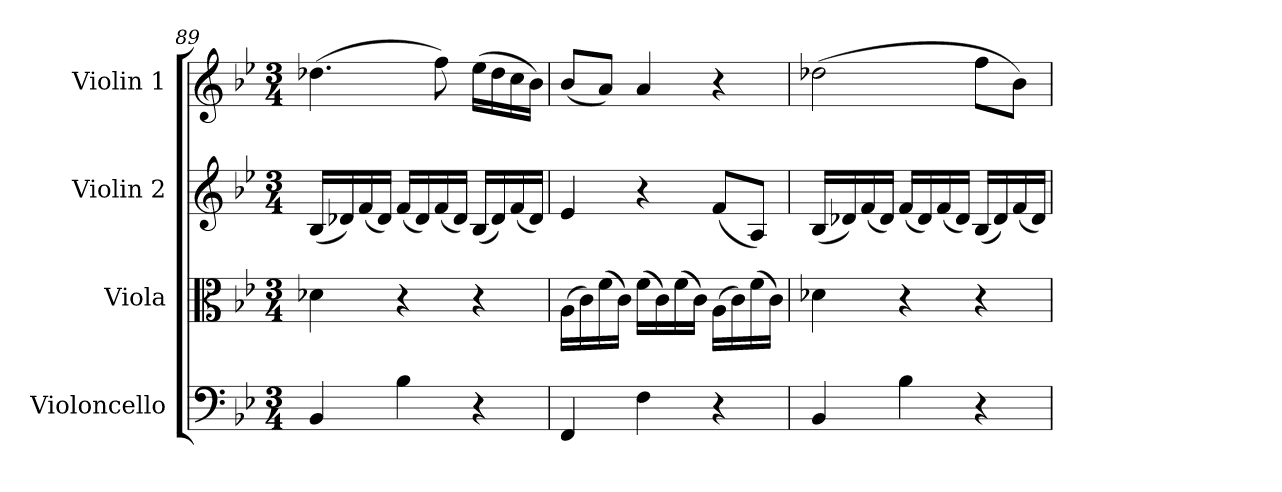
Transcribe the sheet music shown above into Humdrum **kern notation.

**kern	**kern	**kern	**kern
*part4	*part3	*part2	*part1
*staff4	*staff3	*staff2	*staff1
*I"Violoncello	*I"Viola	*I"Violin 2	*I"Violin 1
*I'Vc	*I'Vla	*I'Vln	*I'Vln
*clefF4	*clefC3	*clefG2	*clefG2
*k[b-e-]	*k[b-e-]	*k[b-e-]	*k[b-e-]
*M3/4	*M3/4	*M3/4	*M3/4
=89	=89	=89	=89
4BB-/	4d-X\	(16B-/LL	(4.dd-X\
.	.	16d-X/)	.
.	.	(16f/	.
.	.	16d-/JJ)	.
4B-\	4r	(16f/LL	.
.	.	16d-/)	.
.	.	(16f/	8ff\)
.	.	16d-/JJ)	.
4r	4r	(16B-/LL	(16ee-\LL
.	.	16d-/)	16dd-\
.	.	(16f/	16cc\
.	.	16d-/JJ)	16b-\JJ)
=90	=90	=90	=90
4FF/	(16A\LL	4e-/	(8b-/L
.	16c\)	.	.
.	(16f\	.	8a/J)
.	16c\JJ)	.	.
4F\	(16f\LL	4r	4a/
.	16c\)	.	.
.	(16f\	.	.
.	16c\JJ)	.	.
4r	(16A\LL	(8f/L	4r
.	16c\)	.	.
.	(16f\	8A/J)	.
.	16c\JJ)	.	.
!!LO:LB:g=z
=91	=91	=91	=91
4BB-/	4d-X\	(16B-/LL	(2dd-X\
.	.	16d-X/)	.
.	.	(16f/	.
.	.	16d-/JJ)	.
4B-\	4r	(16f/LL	.
.	.	16d-/)	.
.	.	(16f/	.
.	.	16d-/JJ)	.
4r	4r	(16B-/LL	8ff\L
.	.	16d-/)	.
.	.	(16f/	8b-\J)
.	.	16d-/JJ)	.
=	=	=	=
*-	*-	*-	*-
